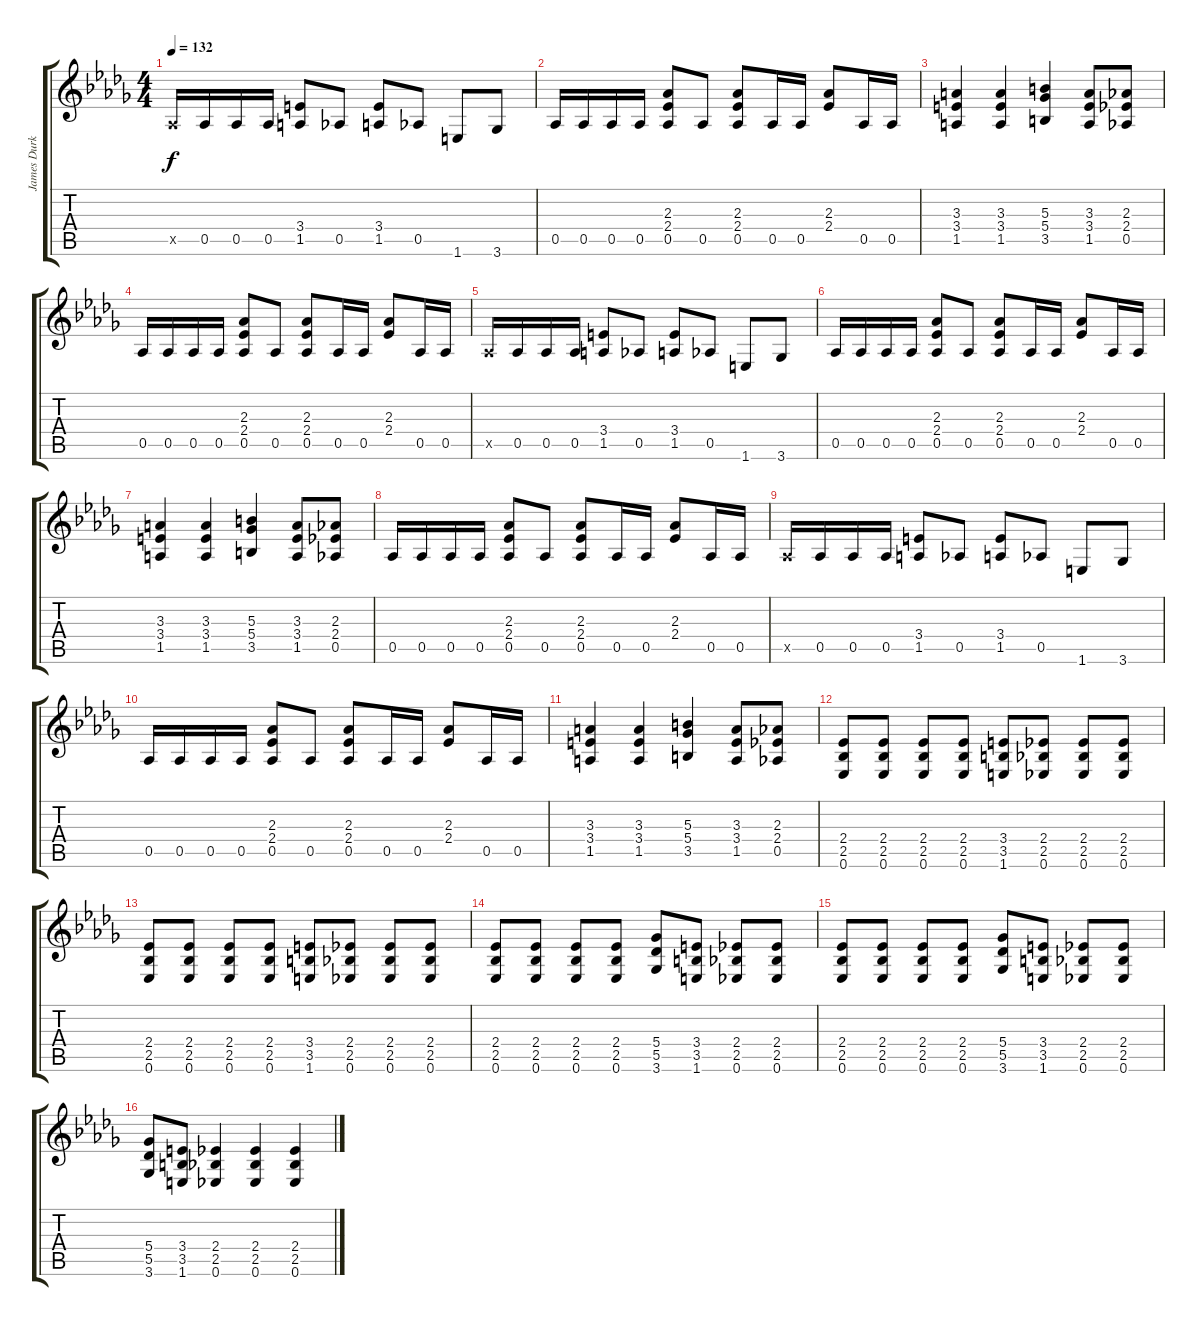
\track ("James Durkin (Guitar)" "James Durk") {instrument overdrivenguitar}
\staff {score tabs}
\tuning (Eb4 Bb3 Gb3 Db3 Ab2 Eb2) {hide}
\ts (4 4)
\tempo 132
\clef g2
\ks db
0.5{x}.16{dy f} 0.5.16 0.5.16 0.5.16 (3.4 1.5).8 0.5.8 (3.4 1.5).8 0.5.8 1.6.8 3.6.8 |
0.5.16 0.5.16 0.5.16 0.5.16 (2.3 2.4 0.5).8 0.5.8 (2.3 2.4 0.5).8 0.5.16 0.5.16 (2.3 2.4).8 0.5.16 0.5.16 |
(3.3 3.4 1.5).4 (3.3 3.4 1.5).4 (5.3 5.4 3.5).4 (3.3 3.4 1.5).8 (2.3 2.4 0.5).8 |
0.5.16 0.5.16 0.5.16 0.5.16 (2.3 2.4 0.5).8 0.5.8 (2.3 2.4 0.5).8 0.5.16 0.5.16 (2.3 2.4).8 0.5.16 0.5.16 |
0.5{x}.16 0.5.16 0.5.16 0.5.16 (3.4 1.5).8 0.5.8 (3.4 1.5).8 0.5.8 1.6.8 3.6.8 |
0.5.16 0.5.16 0.5.16 0.5.16 (2.3 2.4 0.5).8 0.5.8 (2.3 2.4 0.5).8 0.5.16 0.5.16 (2.3 2.4).8 0.5.16 0.5.16 |
(3.3 3.4 1.5).4 (3.3 3.4 1.5).4 (5.3 5.4 3.5).4 (3.3 3.4 1.5).8 (2.3 2.4 0.5).8 |
0.5.16 0.5.16 0.5.16 0.5.16 (2.3 2.4 0.5).8 0.5.8 (2.3 2.4 0.5).8 0.5.16 0.5.16 (2.3 2.4).8 0.5.16 0.5.16 |
0.5{x}.16 0.5.16 0.5.16 0.5.16 (3.4 1.5).8 0.5.8 (3.4 1.5).8 0.5.8 1.6.8 3.6.8 |
0.5.16 0.5.16 0.5.16 0.5.16 (2.3 2.4 0.5).8 0.5.8 (2.3 2.4 0.5).8 0.5.16 0.5.16 (2.3 2.4).8 0.5.16 0.5.16 |
(3.3 3.4 1.5).4 (3.3 3.4 1.5).4 (5.3 5.4 3.5).4 (3.3 3.4 1.5).8 (2.3 2.4 0.5).8 |
(2.4 2.5 0.6).8 (2.4 2.5 0.6).8 (2.4 2.5 0.6).8 (2.4 2.5 0.6).8 (3.4 3.5 1.6).8 (2.4 2.5 0.6).8 (2.4 2.5 0.6).8 (2.4 2.5 0.6).8 |
(2.4 2.5 0.6).8 (2.4 2.5 0.6).8 (2.4 2.5 0.6).8 (2.4 2.5 0.6).8 (3.4 3.5 1.6).8 (2.4 2.5 0.6).8 (2.4 2.5 0.6).8 (2.4 2.5 0.6).8 |
(2.4 2.5 0.6).8 (2.4 2.5 0.6).8 (2.4 2.5 0.6).8 (2.4 2.5 0.6).8 (5.4 5.5 3.6).8 (3.4 3.5 1.6).8 (2.4 2.5 0.6).8 (2.4 2.5 0.6).8 |
(2.4 2.5 0.6).8 (2.4 2.5 0.6).8 (2.4 2.5 0.6).8 (2.4 2.5 0.6).8 (5.4 5.5 3.6).8 (3.4 3.5 1.6).8 (2.4 2.5 0.6).8 (2.4 2.5 0.6).8 |
(5.4 5.5 3.6).8 (3.4 3.5 1.6).8 (2.4 2.5 0.6).4 (2.4 2.5 0.6).4 (2.4 2.5 0.6).4
